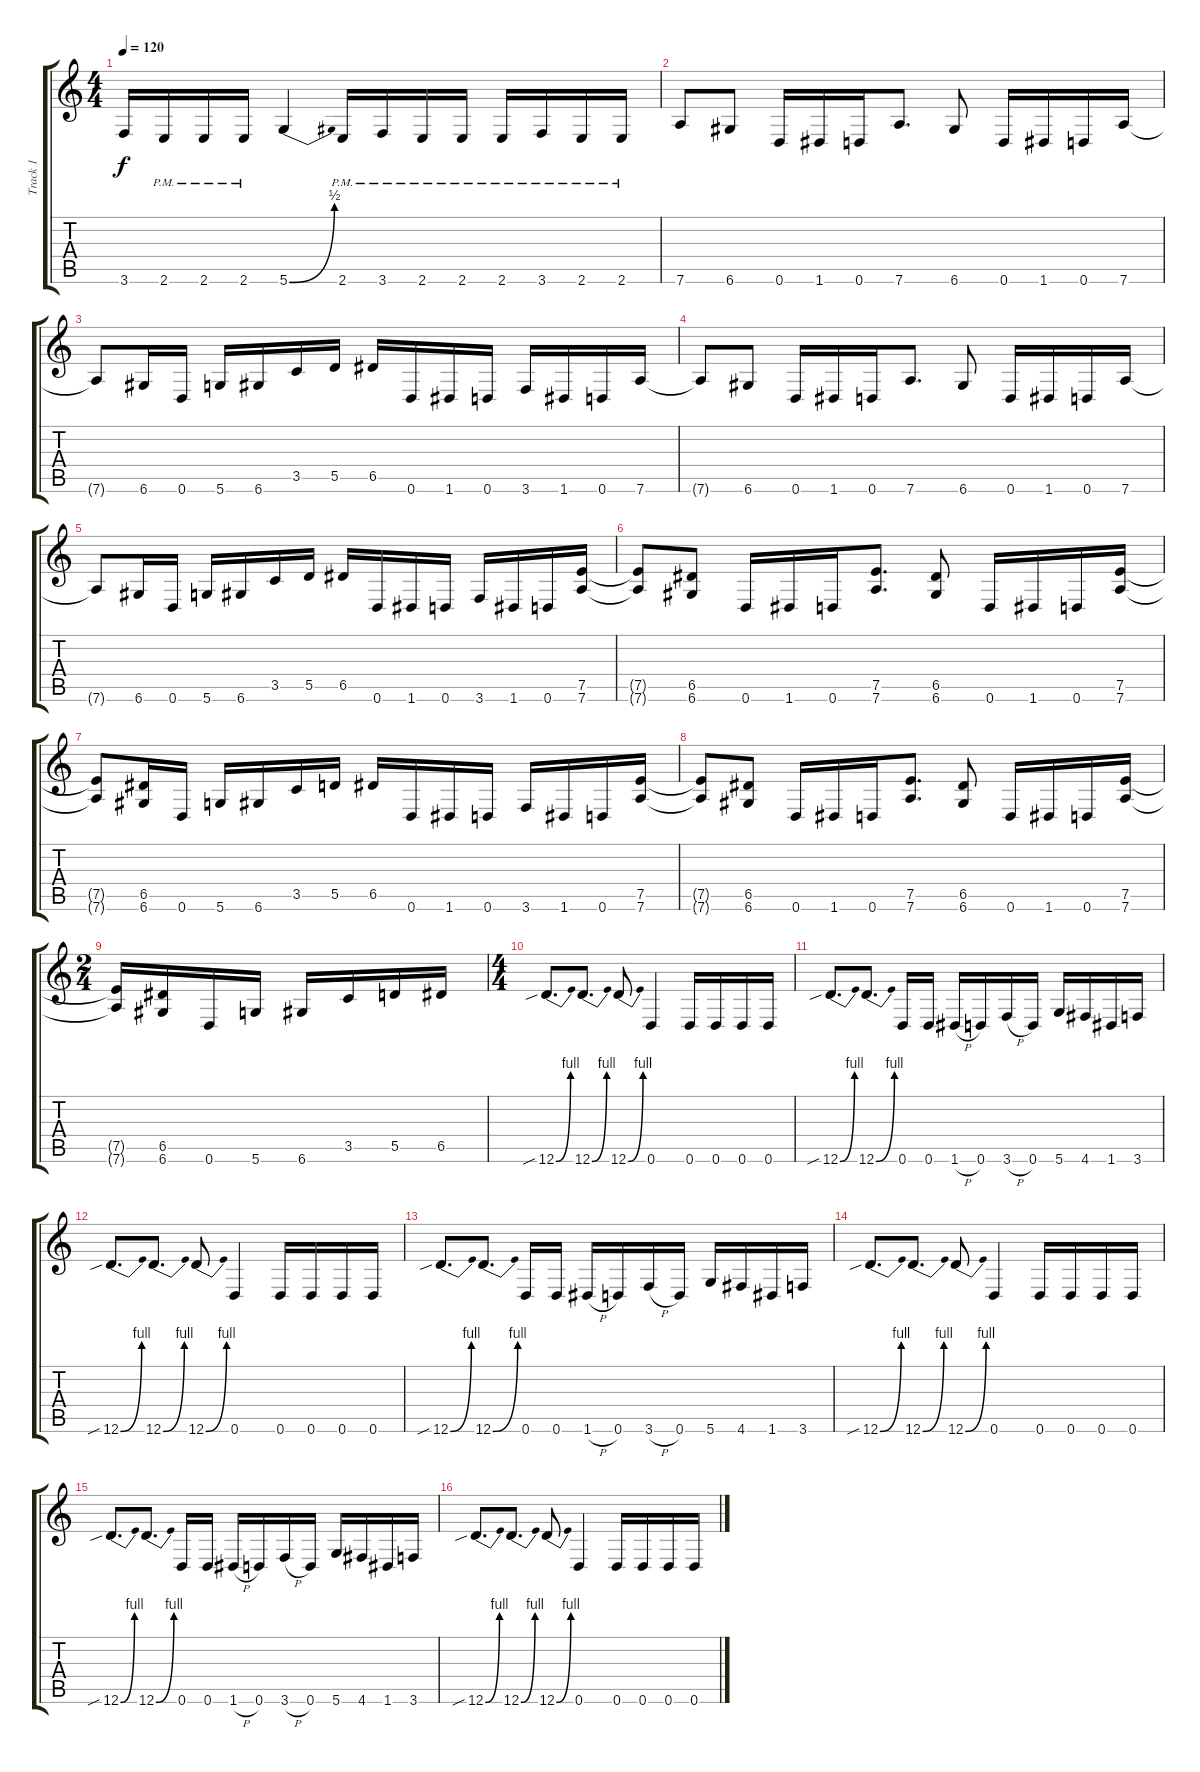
\track ("Track 1" "Track 1") {instrument distortionguitar}
\staff {score tabs}
\tuning (E4 B3 G3 D3 A2 D2) {hide}
\ts (4 4)
\tempo 120
\clef g2
\ks c
3.6.16{dy f} 2.6{pm}.16 2.6{pm}.16 2.6{pm}.16 5.6{be (bend 0 0 60 2)}.4 2.6{pm}.16 3.6{pm}.16 2.6{pm}.16 2.6{pm}.16 2.6{pm}.16 3.6{pm}.16 2.6{pm}.16 2.6{pm}.16 |
7.6.8 6.6.8 0.6.16 1.6.16 0.6.16 7.6.8{d} 6.6.8 0.6.16 1.6.16 0.6.16 7.6.16 |
7.6{t}.8 6.6.16 0.6.16 5.6.16 6.6.16 3.5.16 5.5.16 6.5.16 0.6.16 1.6.16 0.6.16 3.6.16 1.6.16 0.6.16 7.6.16 |
7.6{t}.8 6.6.8 0.6.16 1.6.16 0.6.16 7.6.8{d} 6.6.8 0.6.16 1.6.16 0.6.16 7.6.16 |
7.6{t}.8 6.6.16 0.6.16 5.6.16 6.6.16 3.5.16 5.5.16 6.5.16 0.6.16 1.6.16 0.6.16 3.6.16 1.6.16 0.6.16 (7.5 7.6).16 |
(7.5{t} 7.6{t}).8 (6.5 6.6).8 0.6.16 1.6.16 0.6.16 (7.5 7.6).8{d} (6.5 6.6).8 0.6.16 1.6.16 0.6.16 (7.5 7.6).16 |
(7.5{t} 7.6{t}).8 (6.5 6.6).16 0.6.16 5.6.16 6.6.16 3.5.16 5.5.16 6.5.16 0.6.16 1.6.16 0.6.16 3.6.16 1.6.16 0.6.16 (7.5 7.6).16 |
(7.5{t} 7.6{t}).8 (6.5 6.6).8 0.6.16 1.6.16 0.6.16 (7.5 7.6).8{d} (6.5 6.6).8 0.6.16 1.6.16 0.6.16 (7.5 7.6).16 |
\ts (2 4)
(7.5{t} 7.6{t}).16 (6.5 6.6).16 0.6.16 5.6.16 6.6.16 3.5.16 5.5.16 6.5.16 |
\ts (4 4)
12.6{be (bend 0 0 60 4) sib}.8{d} 12.6{be (bend 0 0 60 4)}.8{d} 12.6{be (bend 0 0 60 4)}.8 0.6.4 0.6.16 0.6.16 0.6.16 0.6.16 |
12.6{be (bend 0 0 60 4) sib}.8{d} 12.6{be (bend 0 0 60 4)}.8{d} 0.6.16 0.6.16 1.6{h}.16 0.6.16 3.6{h}.16 0.6.16 5.6.16 4.6.16 1.6.16 3.6.16 |
12.6{be (bend 0 0 60 4) sib}.8{d} 12.6{be (bend 0 0 60 4)}.8{d} 12.6{be (bend 0 0 60 4)}.8 0.6.4 0.6.16 0.6.16 0.6.16 0.6.16 |
12.6{be (bend 0 0 60 4) sib}.8{d} 12.6{be (bend 0 0 60 4)}.8{d} 0.6.16 0.6.16 1.6{h}.16 0.6.16 3.6{h}.16 0.6.16 5.6.16 4.6.16 1.6.16 3.6.16 |
12.6{be (bend 0 0 60 4) sib}.8{d} 12.6{be (bend 0 0 60 4)}.8{d} 12.6{be (bend 0 0 60 4)}.8 0.6.4 0.6.16 0.6.16 0.6.16 0.6.16 |
12.6{be (bend 0 0 60 4) sib}.8{d} 12.6{be (bend 0 0 60 4)}.8{d} 0.6.16 0.6.16 1.6{h}.16 0.6.16 3.6{h}.16 0.6.16 5.6.16 4.6.16 1.6.16 3.6.16 |
12.6{be (bend 0 0 60 4) sib}.8{d} 12.6{be (bend 0 0 60 4)}.8{d} 12.6{be (bend 0 0 60 4)}.8 0.6.4 0.6.16 0.6.16 0.6.16 0.6.16
